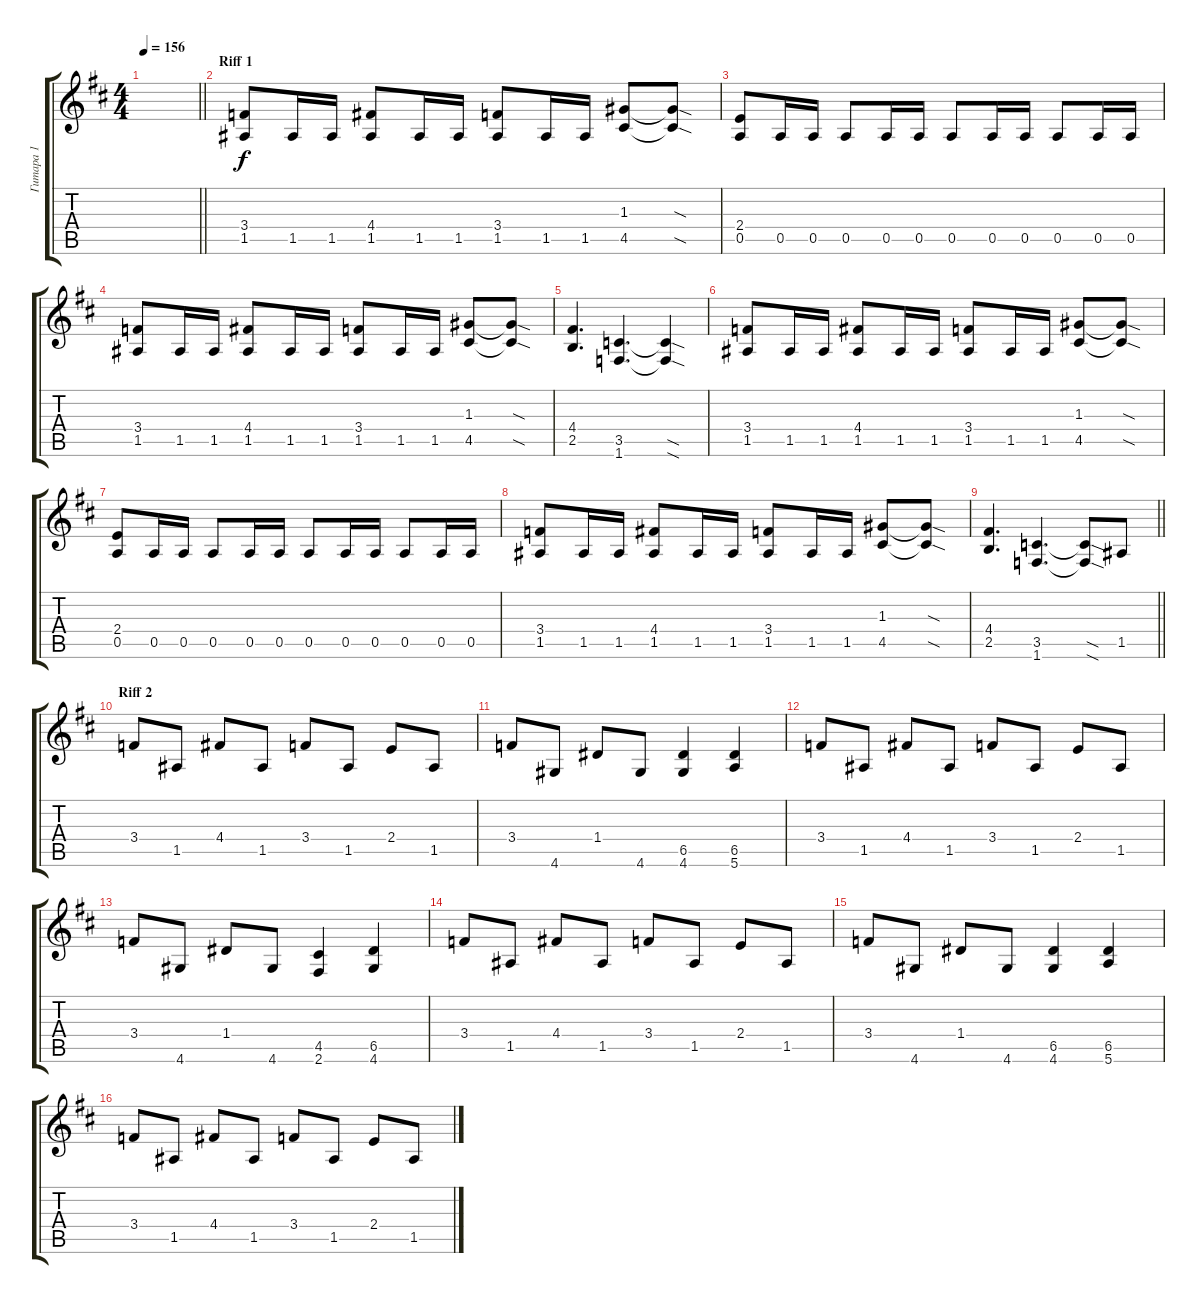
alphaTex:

\track ("Гитара 1" "Гитара 1") {instrument distortionguitar}
\staff {score tabs}
\tuning (E4 B3 G3 D3 A2 E2) {hide}
\ts (4 4)
\tempo 156
\clef g2
\barLineRight lightlight
\ks bminor
|
\section ("" "Riff 1")
(3.4 1.5).8 1.5.16 1.5.16 (4.4 1.5).8 1.5.16 1.5.16 (3.4 1.5).8 1.5.16 1.5.16 (1.3 4.5).8 (1.3{sod t} 4.5{sod t}).8 |
(2.4 0.5).8 0.5.16 0.5.16 0.5.8 0.5.16 0.5.16 0.5.8 0.5.16 0.5.16 0.5.8 0.5.16 0.5.16 |
(3.4 1.5).8 1.5.16 1.5.16 (4.4 1.5).8 1.5.16 1.5.16 (3.4 1.5).8 1.5.16 1.5.16 (1.3 4.5).8 (1.3{sod t} 4.5{sod t}).8 |
(4.4 2.5).4{d} (3.5 1.6).4{d} (3.5{sod t} 1.6{sod t}).4 |
(3.4 1.5).8 1.5.16 1.5.16 (4.4 1.5).8 1.5.16 1.5.16 (3.4 1.5).8 1.5.16 1.5.16 (1.3 4.5).8 (1.3{sod t} 4.5{sod t}).8 |
(2.4 0.5).8 0.5.16 0.5.16 0.5.8 0.5.16 0.5.16 0.5.8 0.5.16 0.5.16 0.5.8 0.5.16 0.5.16 |
(3.4 1.5).8 1.5.16 1.5.16 (4.4 1.5).8 1.5.16 1.5.16 (3.4 1.5).8 1.5.16 1.5.16 (1.3 4.5).8 (1.3{sod t} 4.5{sod t}).8 |
\barLineRight lightlight
(4.4 2.5).4{d} (3.5 1.6).4{d} (3.5{sod t} 1.6{sod t}).8 1.5.8 |
\section ("" "Riff 2")
3.4.8 1.5.8 4.4.8 1.5.8 3.4.8 1.5.8 2.4.8 1.5.8 |
3.4.8 4.6.8 1.4.8 4.6.8 (6.5 4.6).4 (6.5 5.6).4 |
3.4.8 1.5.8 4.4.8 1.5.8 3.4.8 1.5.8 2.4.8 1.5.8 |
3.4.8 4.6.8 1.4.8 4.6.8 (4.5 2.6).4 (6.5 4.6).4 |
3.4.8 1.5.8 4.4.8 1.5.8 3.4.8 1.5.8 2.4.8 1.5.8 |
3.4.8 4.6.8 1.4.8 4.6.8 (6.5 4.6).4 (6.5 5.6).4 |
3.4.8 1.5.8 4.4.8 1.5.8 3.4.8 1.5.8 2.4.8 1.5.8
